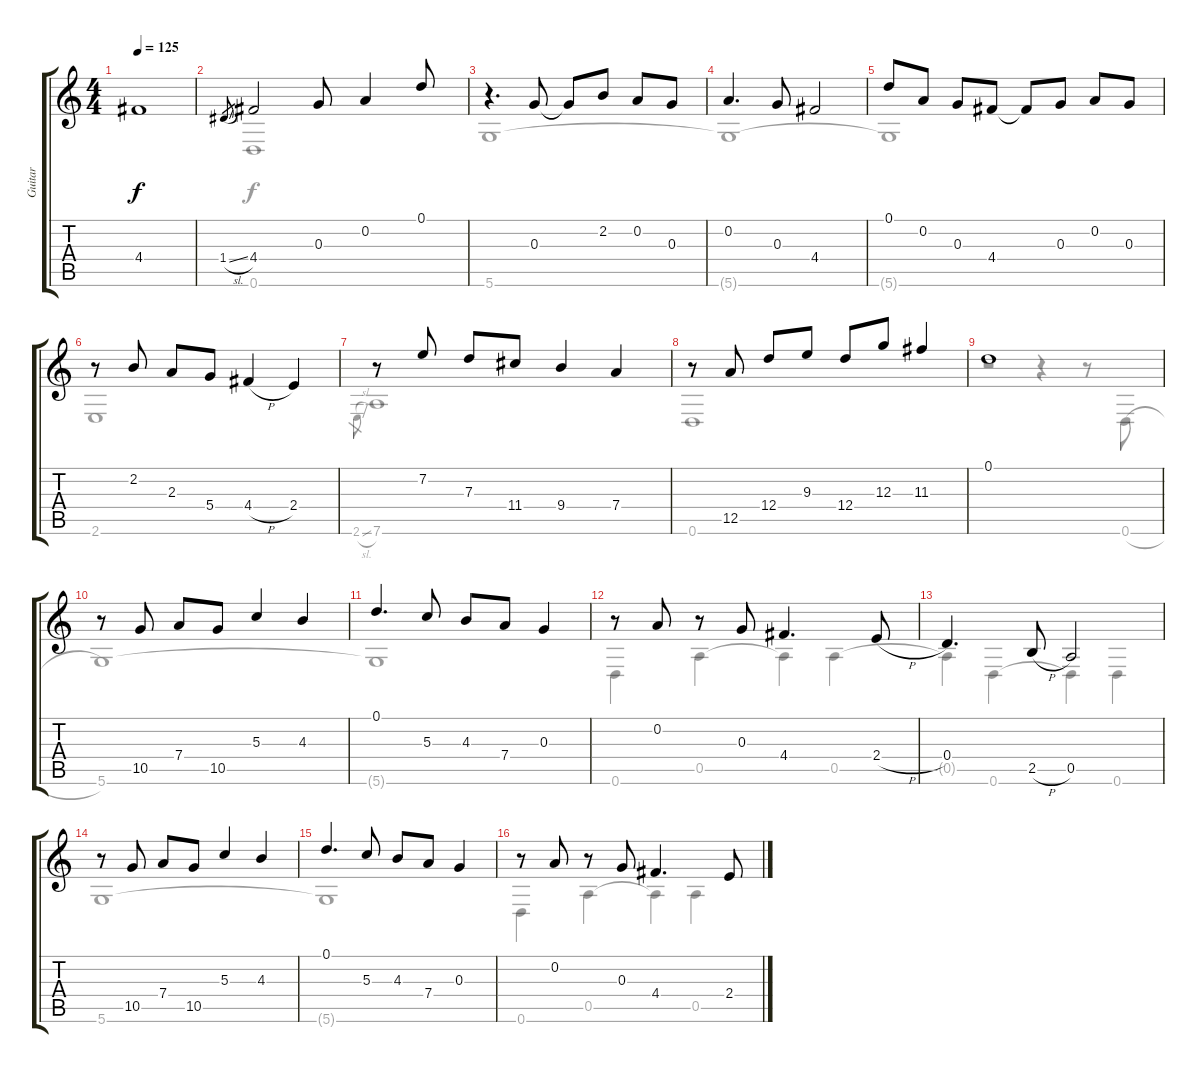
\track ("Guitar" "Guitar") {instrument acousticguitarsteel}
\staff {score tabs}
\tuning (D4 A3 G3 D3 A2 D2) {hide}
\voice
\ts (4 4)
\tempo 125
\clef g2
\ks c
4.4{t}.1{dy f} |
1.4{sl}.8{gr} 4.4.2 0.3.8 0.2.4 0.1.8 |
r.4{d} 0.3.8 0.3{t}.8 2.2.8 0.2.8 0.3.8 |
0.2.4{d} 0.3.8 4.4.2 |
0.1.8 0.2.8 0.3.8 4.4.8 4.4{t}.8 0.3.8 0.2.8 0.3.8 |
r.8 2.2.8 2.3.8 5.4.8 4.4{h}.4 2.4.4 |
r.8 7.2.8 7.3.8 11.4.8 9.4.4 7.4.4 |
r.8 12.5.8 12.4.8 9.3.8 12.4.8 12.3.8 11.3.4 |
0.1.1 |
r.8 10.5.8 7.4.8 10.5.8 5.3.4 4.3.4 |
0.1.4{d} 5.3.8 4.3.8 7.4.8 0.3.4 |
r.8 0.2.8 r.8 0.3.8 4.4.4{d} 2.4{h}.8 |
0.4.4{d} 2.5{h}.8 0.5.2 |
r.8 10.5.8 7.4.8 10.5.8 5.3.4 4.3.4 |
0.1.4{d} 5.3.8 4.3.8 7.4.8 0.3.4 |
r.8 0.2.8 r.8 0.3.8 4.4.4{d} 2.4{h}.8
\voice
\clef g2
\ottava regular
\simile none
\ks c
|
0.6.1 |
5.6.1 |
5.6{t}.1 |
5.6{t}.1 |
2.6.1 |
2.6{sl}.8{gr} 7.6.1 |
0.6.1 |
r.2 r.4 r.8 0.6{h}.8 |
5.6.1 |
5.6{t}.1 |
0.6.4 0.5.4 0.5{t}.4 0.5.4 |
0.5{t}.4 0.6.4 0.6{t}.4 0.6.4 |
5.6.1 |
5.6{t}.1 |
0.6.4 0.5.4 0.5{t}.4 0.5.4
